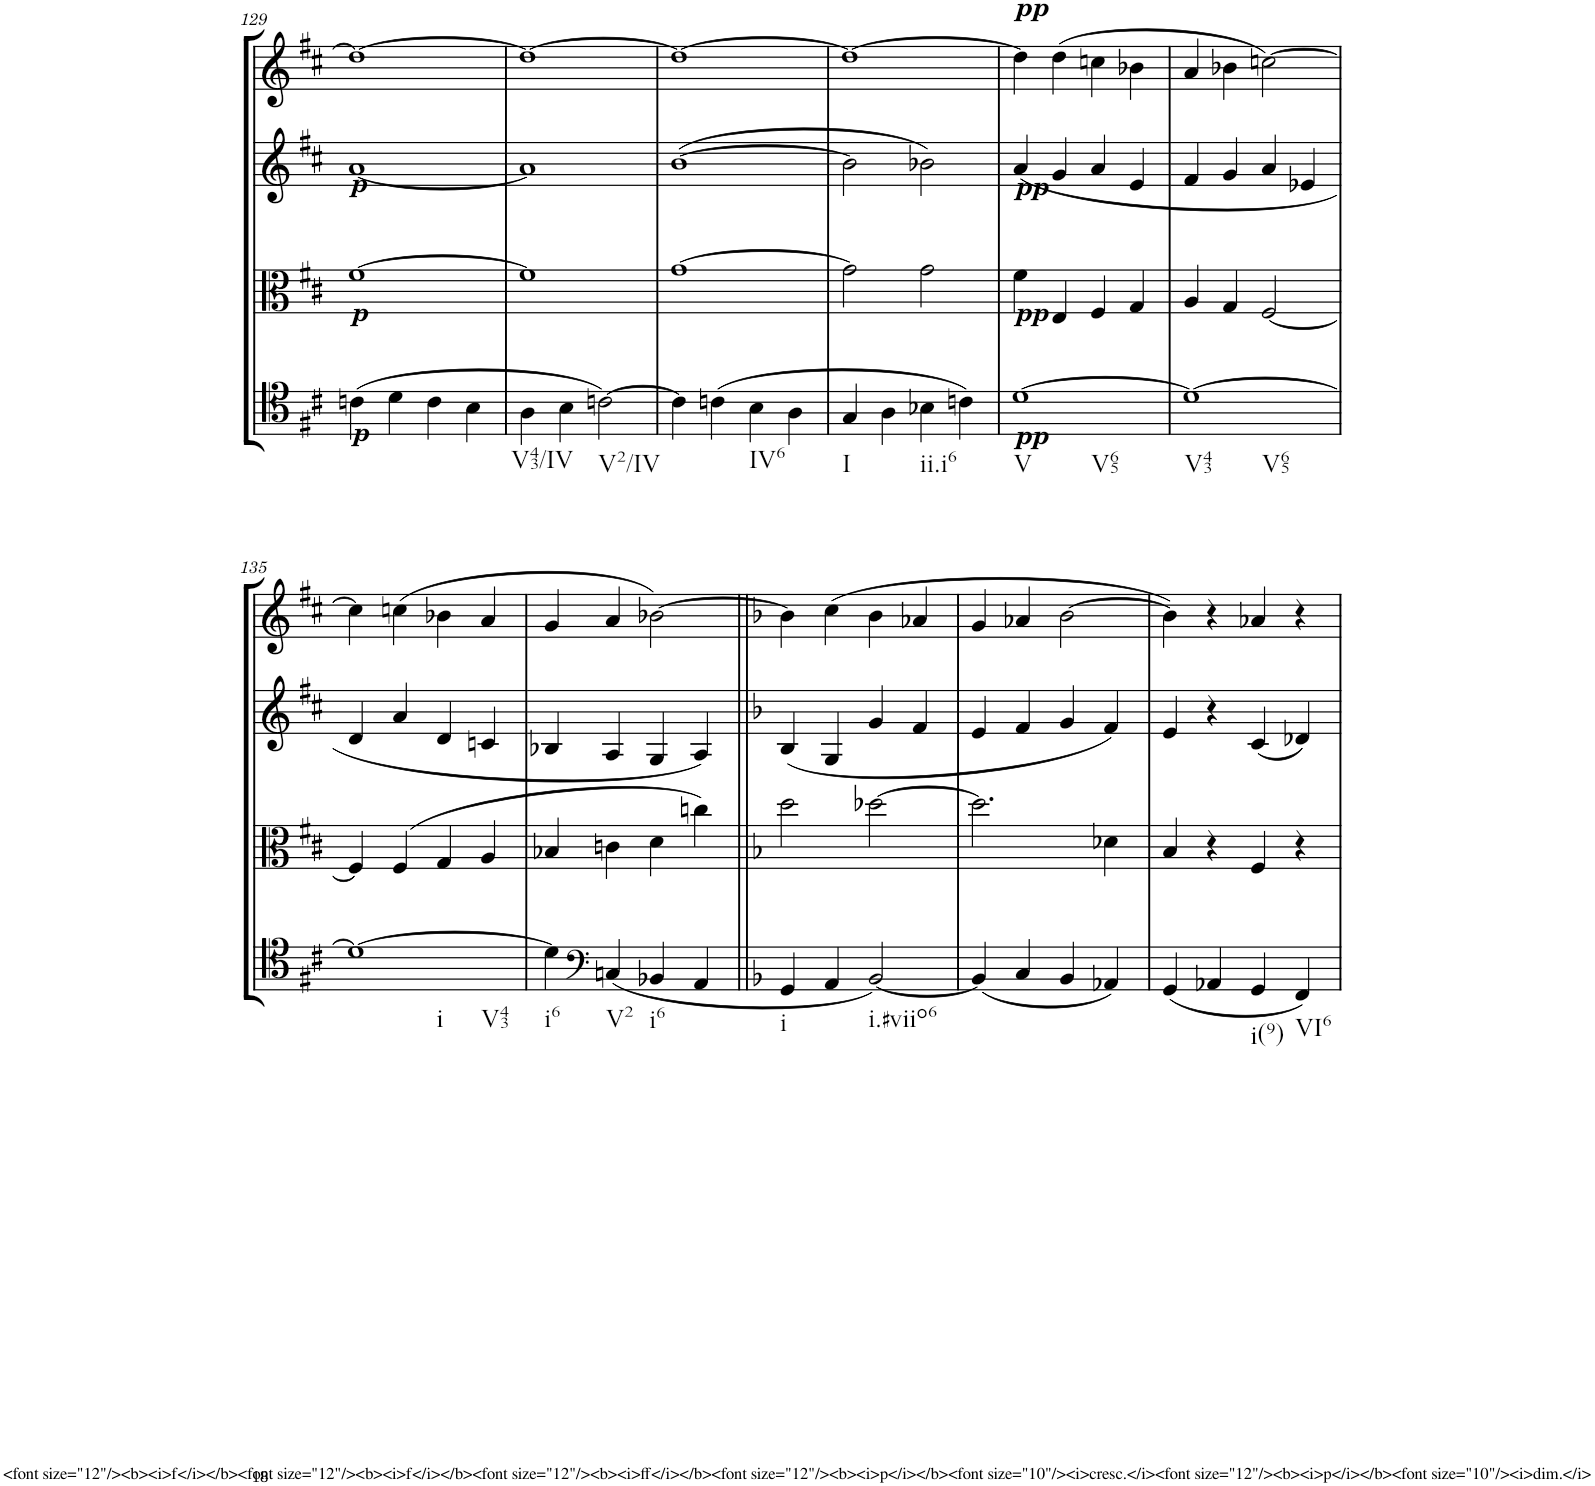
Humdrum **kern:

**kern	**kern	**kern	**kern
*part4	*part3	*part2	*part1
*staff4	*staff3	*staff2	*staff1
*I"Cello	*I"Viola	*I"2nd Violin	*I"1st Violin
*	*I'Vla	*I'Vln	*I'Vln
!!LO:PB:g=z
*clefF4	*clefC3	*clefG2	*clefG2
*k[f#c#]	*k[f#c#]	*k[f#c#]	*k[f#c#]
*D:	*D:	*D:	*D:
*M4/4	*M4/4	*M4/4	*M4/4
*met(c)	*met(c)	*met(c)	*met(c)
=129	=129	=129	=129
!	!	!LO:TX:a:Bi:t=p	!
!	!LO:TX:a:Bi:t=p	!	!
!LO:TX:a:Bi:t=p	!	!	!
(4cn\	[1f#	[1a	1dd_
4d\	.	.	.
4c\	.	.	.
4B\	.	.	.
=130	=130	=130	=130
!LO:TX:b:t=V43/IV	!	!	!
4A\	1f#]	1a]	1dd_
4B\	.	.	.
!LO:TX:b:t=V2/IV	!	!	!
[2cn\)	.	.	.
=131	=131	=131	=131
4c\]	[1g	([1b	1dd_
(4cn\	.	.	.
!LO:TX:b:t=IV6	!	!	!
4B\	.	.	.
4A\	.	.	.
=132	=132	=132	=132
!LO:TX:b:t=I	!	!	!
4G/	2g\]	2b\]	1dd_
4A\	.	.	.
!LO:TX:b:t=ii.i6	!	!	!
4B-X\	2g\	2b-X\)	.
4cn\)	.	.	.
=133	=133	=133	=133
!	!	!	!LO:TX:a:Bi:t=pp
!	!	!LO:TX:a:Bi:t=pp	!
!	!LO:TX:a:Bi:t=pp	!	!
!LO:TX:a:Bi:t=pp	!	!	!
!LO:TX:b:t=V	!	!	!
!LO:TX:b:t=V65	!	!	!
[1d	4f#\	(4a/	4dd\]
.	4E/	4g/	(4dd\
.	4F#/	4a/	4ccn\
.	4G/	4e/	4b-X\
=134	=134	=134	=134
!LO:TX:b:t=V43	!	!	!
!LO:TX:b:t=V65	!	!	!
1d_	4A/	4f#/	4a/
.	4G/	4g/	4b-X\
.	[2F#/	4a/	[2ccn\)
.	.	4e-X/	.
!!LO:LB:g=z
=135	=135	=135	=135
!LO:TX:b:t=i	!	!	!
!LO:TX:b:t=V43	!	!	!
1d_	4F#/]	4d/	4cc\]
.	(4F#/	4a/	(4ccn\
.	4G/	4d/	4b-X\
.	4A/	4cn/	4a/
=136	=136	=136	=136
!LO:TX:b:t=i6	!	!	!
4d\]	4B-X/	4B-X/	4g/
*clefF4	*	*	*
!LO:TX:b:t=V2	!	!	!
(4Cn/	4cn\	4A/	4a/
!LO:TX:b:t=i6	!	!	!
4BB-X/	4d\	4G/	[2b-X\)
4AA/	4ccn\)	4A/)	.
=137||	=137||	=137||	=137||
*k[b-]	*k[b-]	*k[b-]	*k[b-]
*F:	*F:	*F:	*F:
!LO:TX:b:t=i	!	!	!
4GG/	2dd\	(4B-/	4b-\]
4AA/	.	4G/	(4cc\
!LO:TX:b:t=i.#viio6	!	!	!
[2BB-/)	[2dd-X\	4g/	4b-\
.	.	4f/	4a-X/
=138	=138	=138	=138
(4BB-/]	2.dd-\]	4e/	4g/
4C/	.	4f/	4a-X/
4BB-/	.	4g/	[2b-\
4AA-X/)	4d-X\	4f/)	.
=139	=139	=139	=139
(4GG/	4B-/	4e/	4b-\])
4AA-X/	4r	4r	4r
!LO:TX:b:t=i(9)	!	!	!
4GG/	4F/	(4c/	4a-X/
!LO:TX:b:t=VI6	!	!	!
4FF/)	4r	4d-X/)	4r
=	=	=	=
*-	*-	*-	*-
